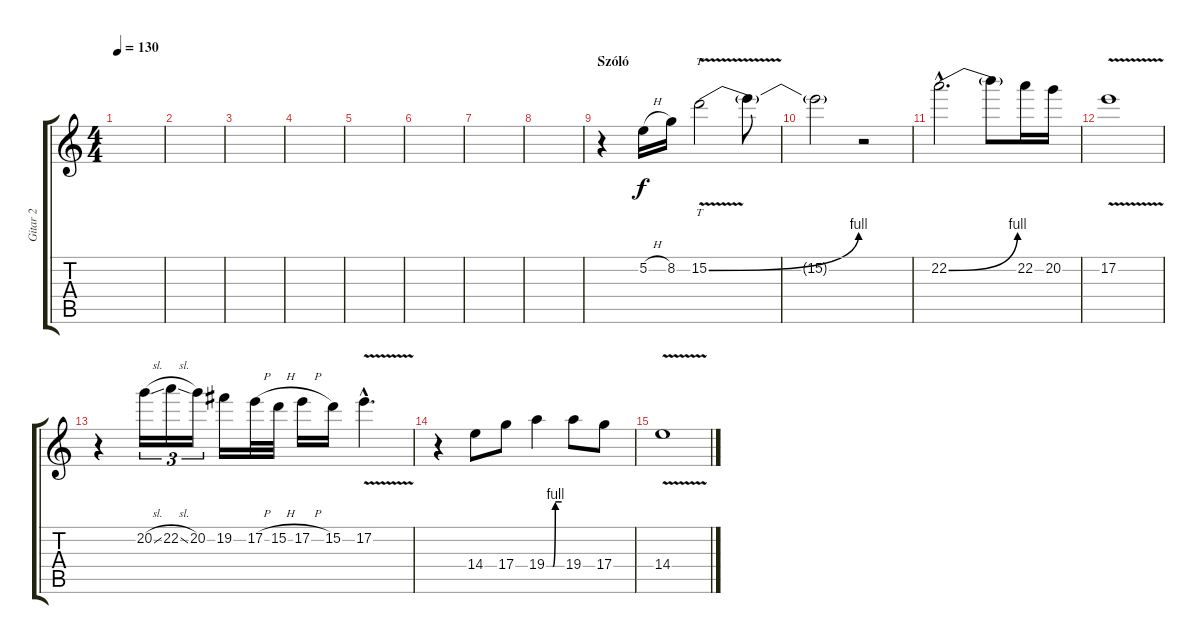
\track ("Gitar 2" "Gitar 2") {instrument distortionguitar}
\staff {score tabs}
\tuning (E4 B3 G3 D3 A2 E2) {hide}
\ts (4 4)
\tempo 130
\clef g2
\ks c
|
|
|
|
|
|
|
|
\section ("" "Szóló")
r.4 5.2{h}.16{volume 16} 8.2.16 15.2{be (bend 0 0 60 4) v}.2{tt} 15.2{t}.8 |
15.2{t}.2 r.2 |
22.2{be (bend 0 0 60 4) hac}.2{d} 22.2{t}.8 22.2.16 20.2.16 |
17.2{v}.1 |
r.4 20.2{sl}.16{tu (3 2)} 22.2{sl}.16{tu (3 2)} 20.2.16{tu (3 2)} 19.2.16 17.2{h}.32 15.2{h}.32 17.2{h}.16 15.2.16 17.2{v hac}.4{d} |
r.4 14.4.8 17.4.8 19.4{be (custom 0 0 25 0 35 4 60 4)}.4 19.4.8 17.4.8 |
14.4{v}.1
